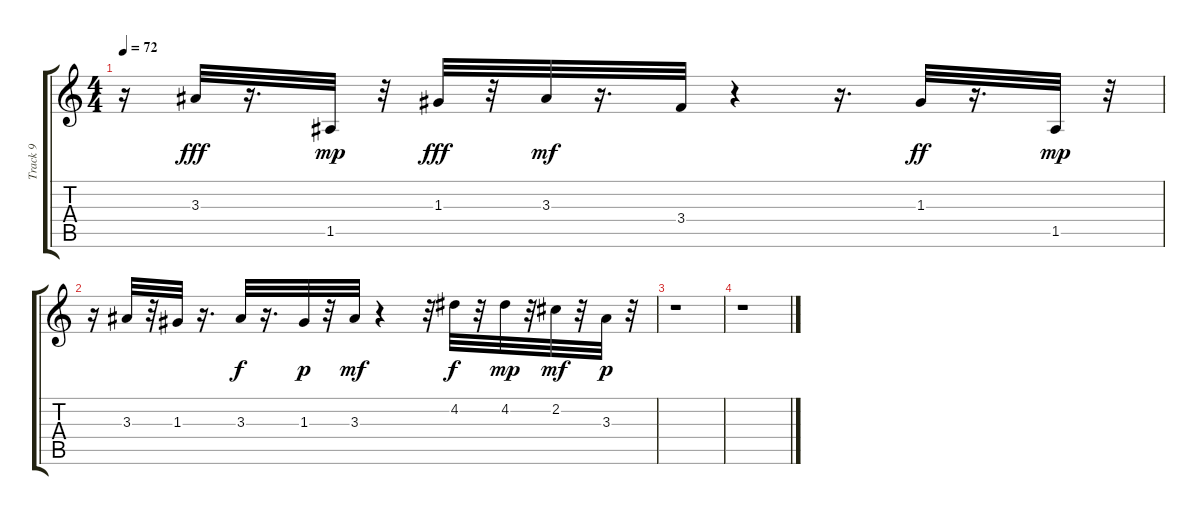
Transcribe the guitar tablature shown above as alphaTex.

\track ("Track 9" "Track 9") {instrument electricguitarmuted}
\staff {score tabs}
\tuning (E4 B3 G3 D3 A2 E2) {hide}
\ts (4 4)
\tempo 72
\clef g2
\ks c
r.16{dy ff} 3.3.32{dy fff} r.16{d} 1.5.32{dy mp} r.32 1.3.32{dy fff} r.32 3.3.32{dy mf} r.16{d} 3.4.32 r.4 r.16{d} 1.3.32{dy ff} r.16{d} 1.5.32{dy mp} r.32 |
r.16 3.3.32 r.32 1.3.32 r.16{d} 3.3.32{dy f} r.16{d} 1.3.32{dy p} r.32 3.3.32{dy mf} r.4 r.32 4.2.32{dy f} r.32 4.2.32{dy mp} r.32 2.2.32{dy mf} r.32 3.3.32{dy p} r.32 |
r.1 |
r.1
